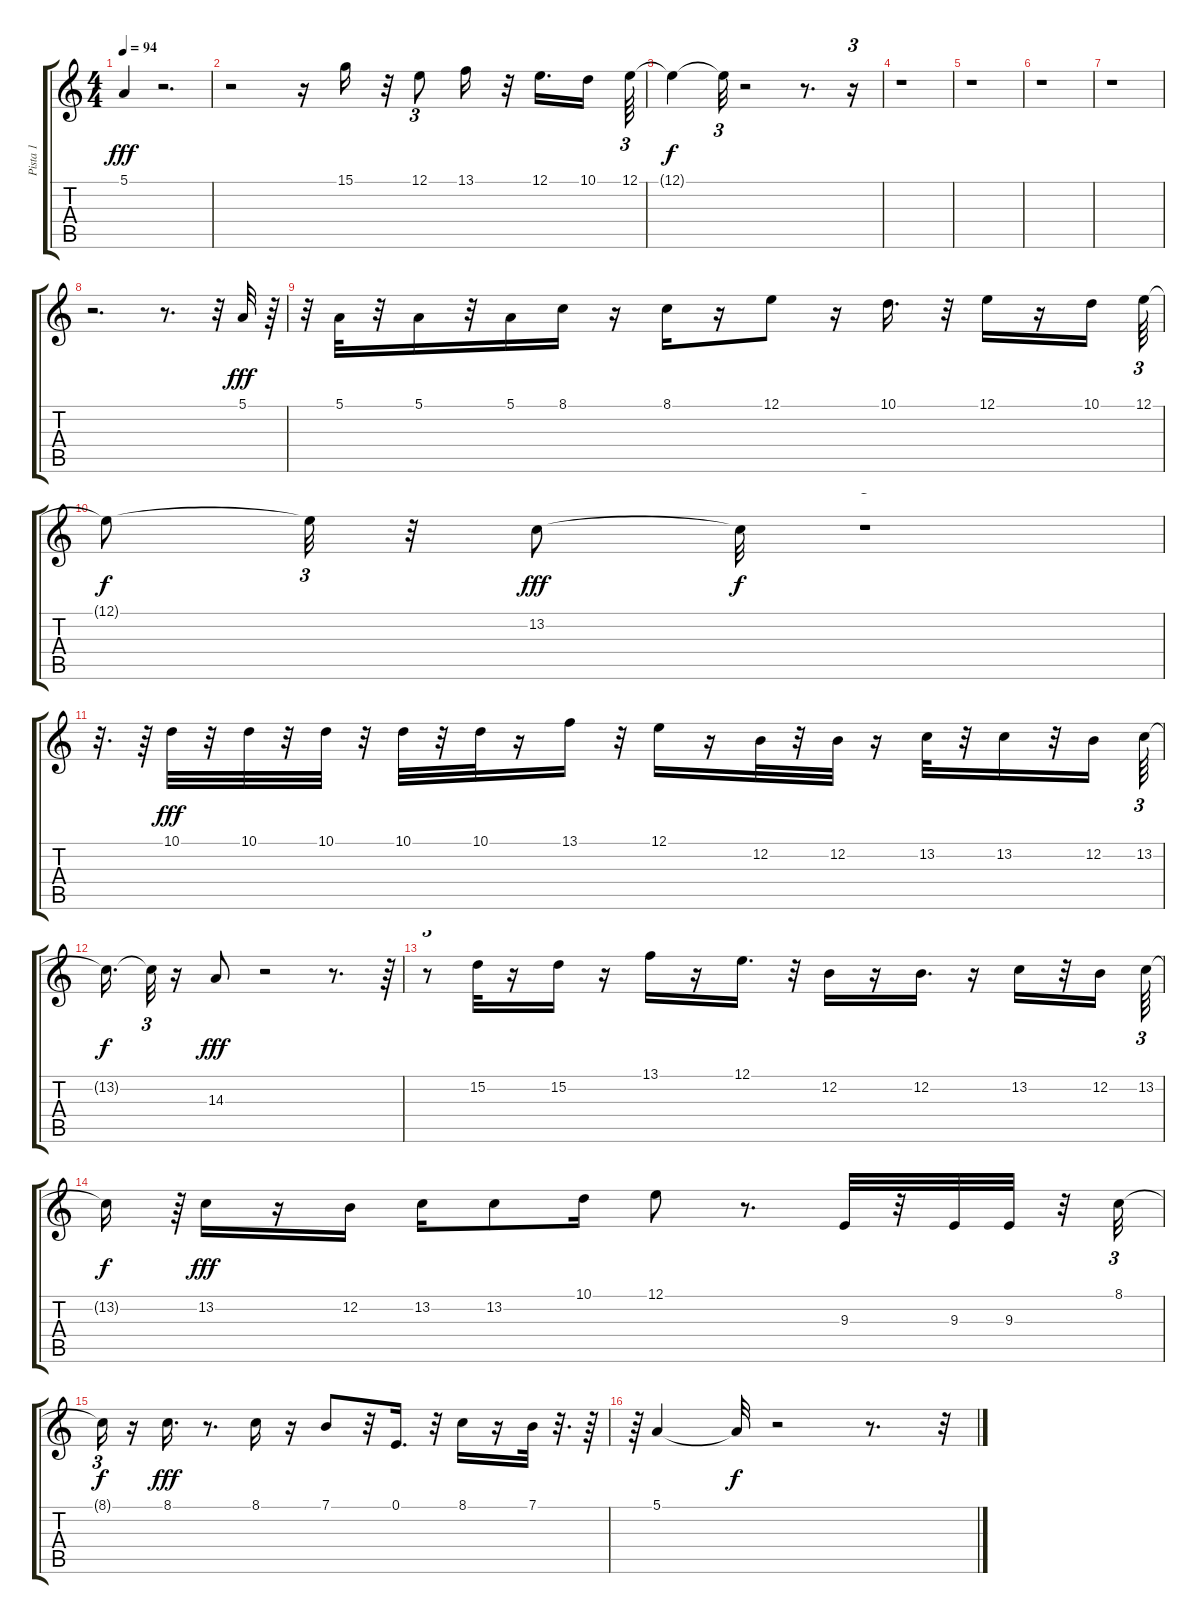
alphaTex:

\track ("Pista 1" "Pista 1") {instrument flute}
\staff {score tabs}
\tuning (E4 B3 G3 D3 A2 E2) {hide}
\ts (4 4)
\tempo 94
\clef g2
\ks c
5.1.4{dy fff} r.2{d} |
r.2 r.16 15.1.16 r.32 12.1.8{tu (3 2)} 13.1.16 r.32 12.1.16{d} 10.1.16{beam splitsecondary} 12.1.64{tu (3 2)} |
12.1{t}.4{dy f} 12.1{t}.32{tu (3 2)} r.2 r.8{d} r.16{tu (3 2)} |
r.1 |
r.1 |
r.1 |
r.1 |
r.2{d} r.8{d} r.32{tu (3 2)} 5.1.32{dy fff} r.64{tu (3 2)} |
r.32{tu (3 2)} 5.1.32 r.32 5.1.16 r.32 5.1.16 8.1.16 r.16 8.1.16 r.16 12.1.8 r.16 10.1.16{d} r.32 12.1.16 r.16 10.1.16 12.1.64{tu (3 2)} |
12.1{t}.8{dy f} 12.1{t}.32{tu (3 2)} r.32 13.2.8{dy fff} 13.2{t}.32{dy f} r.1{tu (3 2)} |
r.32{d} r.64 10.1.32{dy fff} r.32 10.1.32 r.32 10.1.32 r.32 10.1.32 r.32 10.1.32 r.16 13.1.16 r.32 12.1.16 r.16 12.2.32 r.32 12.2.32 r.16 13.2.32 r.32 13.2.16 r.32 12.2.16 13.2.64{tu (3 2)} |
13.2{t}.16{d dy f} 13.2{t}.32{tu (3 2)} r.16 14.3.8{dy fff} r.2 r.8{d} r.64{tu (3 2)} |
r.8{tu (3 2)} 15.2.32 r.16 15.2.16 r.16 13.1.16 r.16 12.1.16{d} r.32 12.2.16 r.16 12.2.16{d} r.16 13.2.16 r.32 12.2.16 13.2.64{tu (3 2)} |
13.2{t}.16{dy f} r.64{tu (3 2)} 13.2.16{dy fff} r.16 12.2.16 13.2.16 13.2.8 10.1.16 12.1.8 r.8{d} 9.3.32 r.32 9.3.32 9.3.32 r.32 8.1.32{tu (3 2)} |
8.1{t}.16{tu (3 2) dy f} r.16 8.1.16{d dy fff} r.8{d} 8.1.16 r.16 7.1.8 r.32 0.1.16{d} r.32 8.1.16 r.16 7.1.32 r.32{d} r.64 |
r.64{tu (3 2)} 5.1.4 5.1{t}.32{dy f} r.2 r.8{d} r.32{tu (3 2)}
